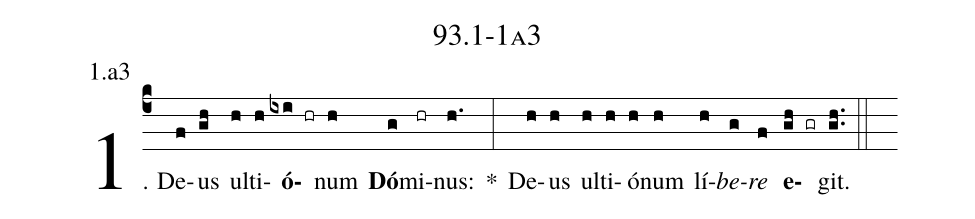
name: 93.1-1a3;
annotation: 1.a3;
%%
(c4)1. De(f)us(gh) ul(h)ti(h)<b>ó</b>(ixi hr)num(h) <b>Dó</b>(g)mi(hr)nus:(h.) *(:) De(h)us(h) ul(h)ti(h)ó(h)num(h) lí(h)<i>be</i>(g)<i>re</i>(f) <b>e</b>(gh gr)git.(gh..) (::)


%E(h) u(h) o(g) u(f) a(gh) e.(gh..) (::)
